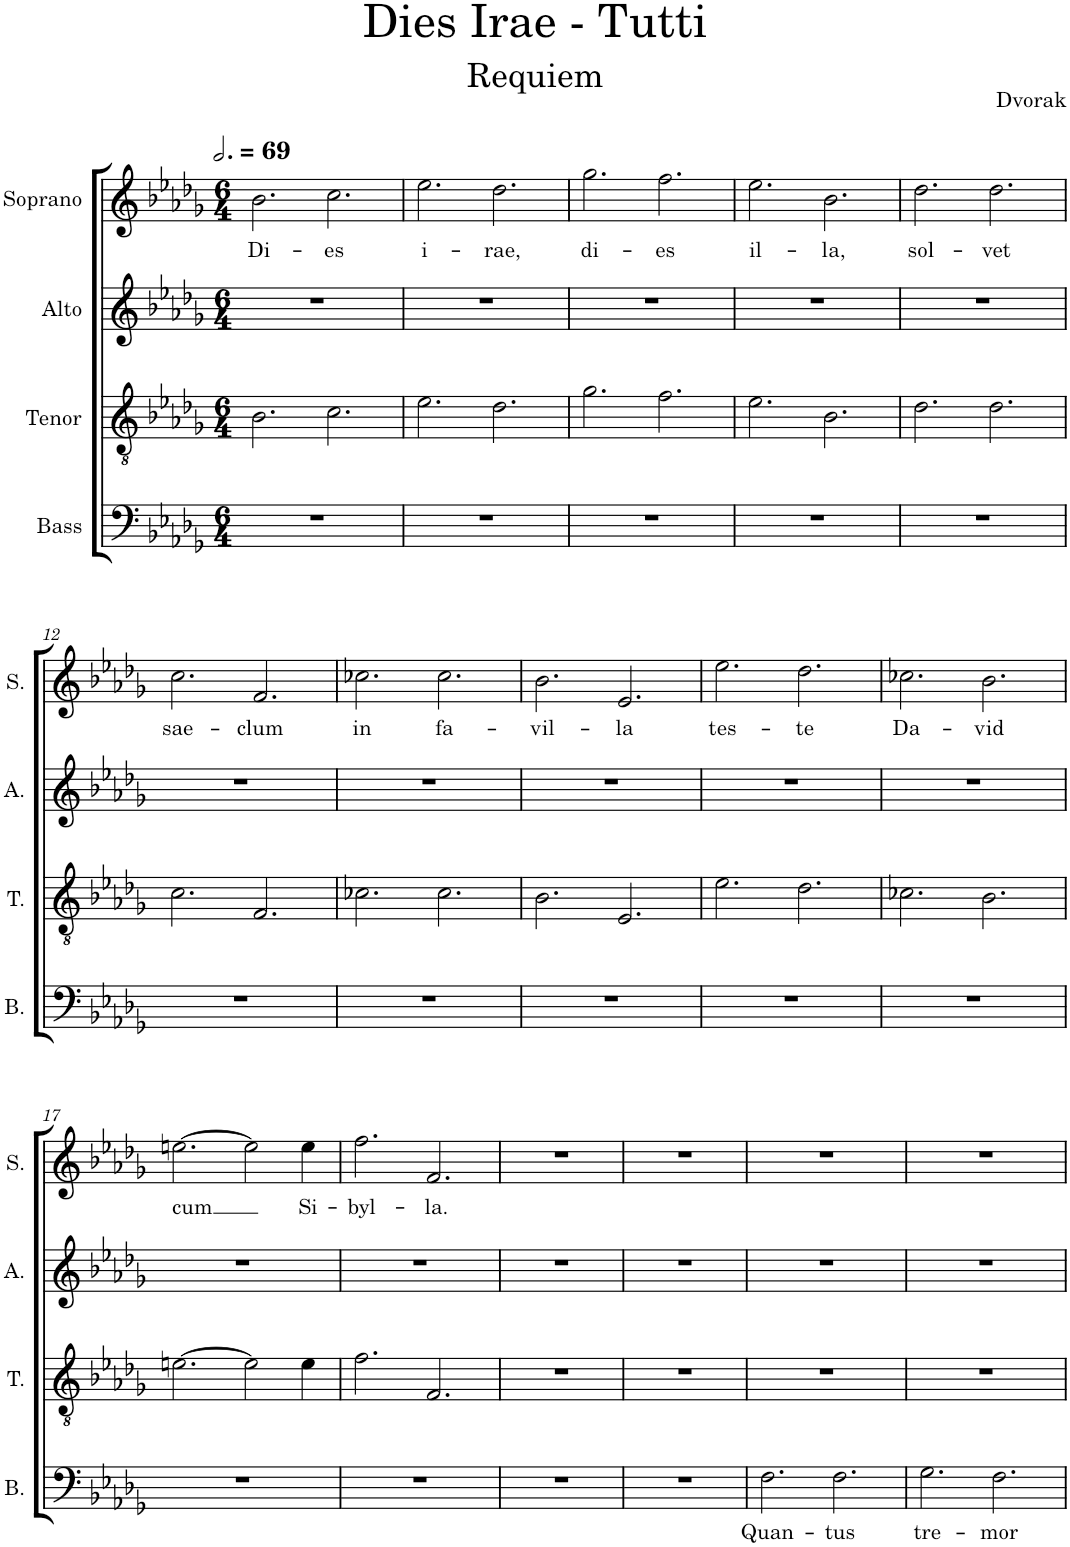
**kern	**text	**kern	**kern	**kern	**text
*part4	*part4	*part3	*part2	*part1	*part1
*staff4	*staff4	*staff3	*staff2	*staff1	*staff1
*I"Bass	*	*I"Tenor	*I"Alto	*I"Soprano	*
*I'B.	*	*I'T.	*I'A.	*I'S.	*
*clefF4	*	*clefGv2	*clefG2	*clefG2	*
*k[b-e-a-d-g-]	*	*k[b-e-a-d-g-]	*k[b-e-a-d-g-]	*k[b-e-a-d-g-]	*
*M6/4	*	*M6/4	*M6/4	*M6/4	*
*MM207	*	*MM207	*MM207	*MM207	*
=7	=7	=7	=7	=7	=7
!	!	!	!	!	!LO:LY:b
1.r	.	2.B-\	1.r	2.b-\	Di-
!	!	!	!	!	!LO:LY:b
.	.	2.c\	.	2.cc\	-es
=8	=8	=8	=8	=8	=8
!	!	!	!	!	!LO:LY:b
1.r	.	2.e-\	1.r	2.ee-\	i-
!	!	!	!	!	!LO:LY:b
.	.	2.d-\	.	2.dd-\	-rae,
=9	=9	=9	=9	=9	=9
!	!	!	!	!	!LO:LY:b
1.r	.	2.g-\	1.r	2.gg-\	di-
!	!	!	!	!	!LO:LY:b
.	.	2.f\	.	2.ff\	-es
=10	=10	=10	=10	=10	=10
!	!	!	!	!	!LO:LY:b
1.r	.	2.e-\	1.r	2.ee-\	il-
!	!	!	!	!	!LO:LY:b
.	.	2.B-\	.	2.b-\	-la,
=11	=11	=11	=11	=11	=11
!	!	!	!	!	!LO:LY:b
1.r	.	2.d-\	1.r	2.dd-\	sol-
!	!	!	!	!	!LO:LY:b
.	.	2.d-\	.	2.dd-\	-vet
!!LO:LB:g=z
=12	=12	=12	=12	=12	=12
!	!	!	!	!	!LO:LY:b
1.r	.	2.c\	1.r	2.cc\	sae-
!	!	!	!	!	!LO:LY:b
.	.	2.F/	.	2.f/	-clum
=13	=13	=13	=13	=13	=13
!	!	!	!	!	!LO:LY:b
1.r	.	2.c-X\	1.r	2.cc-X\	in
!	!	!	!	!	!LO:LY:b
.	.	2.c-\	.	2.cc-\	fa-
=14	=14	=14	=14	=14	=14
!	!	!	!	!	!LO:LY:b
1.r	.	2.B-\	1.r	2.b-\	-vil-
!	!	!	!	!	!LO:LY:b
.	.	2.E-/	.	2.e-/	-la
=15	=15	=15	=15	=15	=15
!	!	!	!	!	!LO:LY:b
1.r	.	2.e-\	1.r	2.ee-\	tes-
!	!	!	!	!	!LO:LY:b
.	.	2.d-\	.	2.dd-\	-te
=16	=16	=16	=16	=16	=16
!	!	!	!	!	!LO:LY:b
1.r	.	2.c-X\	1.r	2.cc-X\	Da-
!	!	!	!	!	!LO:LY:b
.	.	2.B-\	.	2.b-\	-vid
!!LO:LB:g=z
=17	=17	=17	=17	=17	=17
!	!	!	!	!	!LO:LY:b
1.r	.	[2.en\	1.r	[2.een\	cum
.	.	2e\]	.	2ee\]	.
!	!	!	!	!	!LO:LY:b
.	.	4e\	.	4ee\	Si-
=18	=18	=18	=18	=18	=18
!	!	!	!	!	!LO:LY:b
1.r	.	2.f\	1.r	2.ff\	-byl-
!	!	!	!	!	!LO:LY:b
.	.	2.F/	.	2.f/	-la.
=19	=19	=19	=19	=19	=19
1.r	.	1.r	1.r	1.r	.
=20	=20	=20	=20	=20	=20
1.r	.	1.r	1.r	1.r	.
=21	=21	=21	=21	=21	=21
!	!LO:LY:b	!	!	!	!
2.F\	Quan-	1.r	1.r	1.r	.
!	!LO:LY:b	!	!	!	!
2.F\	-tus	.	.	.	.
=22	=22	=22	=22	=22	=22
!	!LO:LY:b	!	!	!	!
2.G-\	tre-	1.r	1.r	1.r	.
!	!LO:LY:b	!	!	!	!
2.F\	-mor	.	.	.	.
=	=	=	=	=	=
*-	*-	*-	*-	*-	*-
